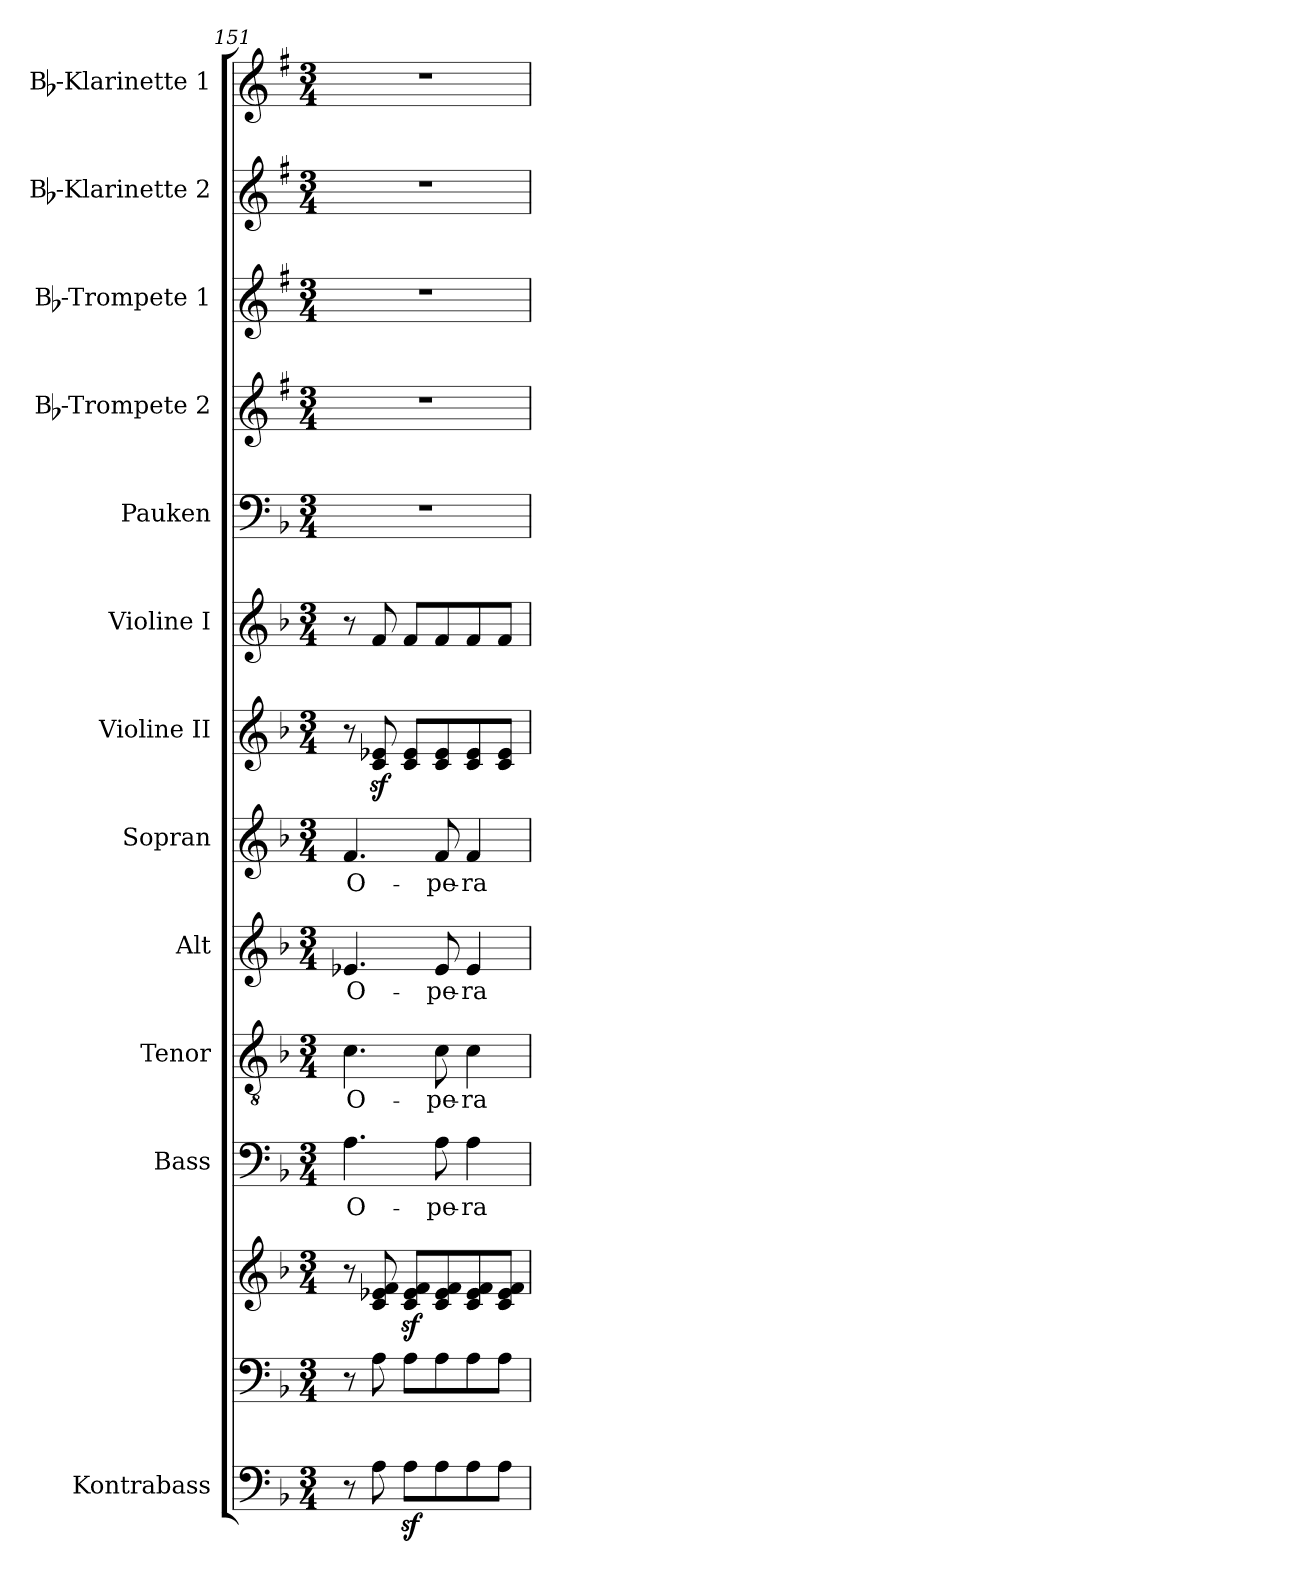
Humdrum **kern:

**kern	**kern	**kern	**kern	**text	**kern	**text	**kern	**text	**kern	**text	**kern	**kern	**kern	**kern	**kern	**kern	**kern
*part13	*part12	*part12	*part11	*part11	*part10	*part10	*part9	*part9	*part8	*part8	*part7	*part6	*part5	*part4	*part3	*part2	*part1
*staff14	*staff13	*staff12	*staff11	*staff11	*staff10	*staff10	*staff9	*staff9	*staff8	*staff8	*staff7	*staff6	*staff5	*staff4	*staff3	*staff2	*staff1
*I"Kontrabass	*	*	*I"Bass	*	*I"Tenor	*	*I"Alt	*	*I"Sopran	*	*I"Violine II	*I"Violine I	*I"Pauken	*I"Bb-Trompete 2	*I"Bb-Trompete 1	*I"Bb-Klarinette 2	*I"Bb-Klarinette 1
*I'Kb.	*	*	*I'B.	*	*I'T.	*	*I'A.	*	*I'S.	*	*I'Vl. II	*I'Vl. I	*I'Pk.	*I'Bb Trp. 2	*I'Bb Trp. 1	*I'Bb Kl. 2	*I'Bb Kl. 1
*clefF4	*clefF4	*clefG2	*clefF4	*	*clefGv2	*	*clefG2	*	*clefG2	*	*clefG2	*clefG2	*clefF4	*clefG2	*clefG2	*clefG2	*clefG2
*ITrd7c12	*	*	*	*	*	*	*	*	*	*	*	*	*	*ITrd1c2	*ITrd1c2	*ITrd1c2	*ITrd1c2
*k[b-]	*k[b-]	*k[b-]	*k[b-]	*	*k[b-]	*	*k[b-]	*	*k[b-]	*	*k[b-]	*k[b-]	*k[b-]	*k[b-]	*k[b-]	*k[b-]	*k[b-]
*F:	*F:	*F:	*F:	*	*F:	*	*F:	*	*F:	*	*F:	*F:	*F:	*F:	*F:	*F:	*F:
*M3/4	*M3/4	*M3/4	*M3/4	*	*M3/4	*	*M3/4	*	*M3/4	*	*M3/4	*M3/4	*M3/4	*M3/4	*M3/4	*M3/4	*M3/4
=151	=151	=151	=151	=151	=151	=151	=151	=151	=151	=151	=151	=151	=151	=151	=151	=151	=151
!	!	!	!	!LO:LY:b	!	!LO:LY:b	!	!LO:LY:b	!	!LO:LY:b	!	!	!	!	!	!	!
8r	8r	8r	4.A\	O-	4.c\	O-	4.e-X/	O-	4.f/	O-	8r	8r	2.r	2.r	2.r	2.r	2.r
8AA\	8A\	8c/ 8e-X/ 8f/	.	.	.	.	.	.	.	.	8c/z< 8e-X/z<	8f/	.	.	.	.	.
8AAz<\L	8A\L	8c/z< 8e-/z< 8f/z<L	.	.	.	.	.	.	.	.	8c/ 8e-/L	8f/L	.	.	.	.	.
!	!	!	!	!LO:LY:b	!	!LO:LY:b	!	!LO:LY:b	!	!LO:LY:b	!	!	!	!	!	!	!
8AA\	8A\	8c/ 8e-/ 8f/	8A\	-pe-	8c\	-pe-	8e-/	-pe-	8f/	-pe-	8c/ 8e-/	8f/	.	.	.	.	.
!	!	!	!	!LO:LY:b	!	!LO:LY:b	!	!LO:LY:b	!	!LO:LY:b	!	!	!	!	!	!	!
8AA\	8A\	8c/ 8e-/ 8f/	4A\	-ra	4c\	-ra	4e-/	-ra	4f/	-ra	8c/ 8e-/	8f/	.	.	.	.	.
8AA\J	8A\J	8c/ 8e-/ 8f/J	.	.	.	.	.	.	.	.	8c/ 8e-/J	8f/J	.	.	.	.	.
=	=	=	=	=	=	=	=	=	=	=	=	=	=	=	=	=	=
*-	*-	*-	*-	*-	*-	*-	*-	*-	*-	*-	*-	*-	*-	*-	*-	*-	*-
